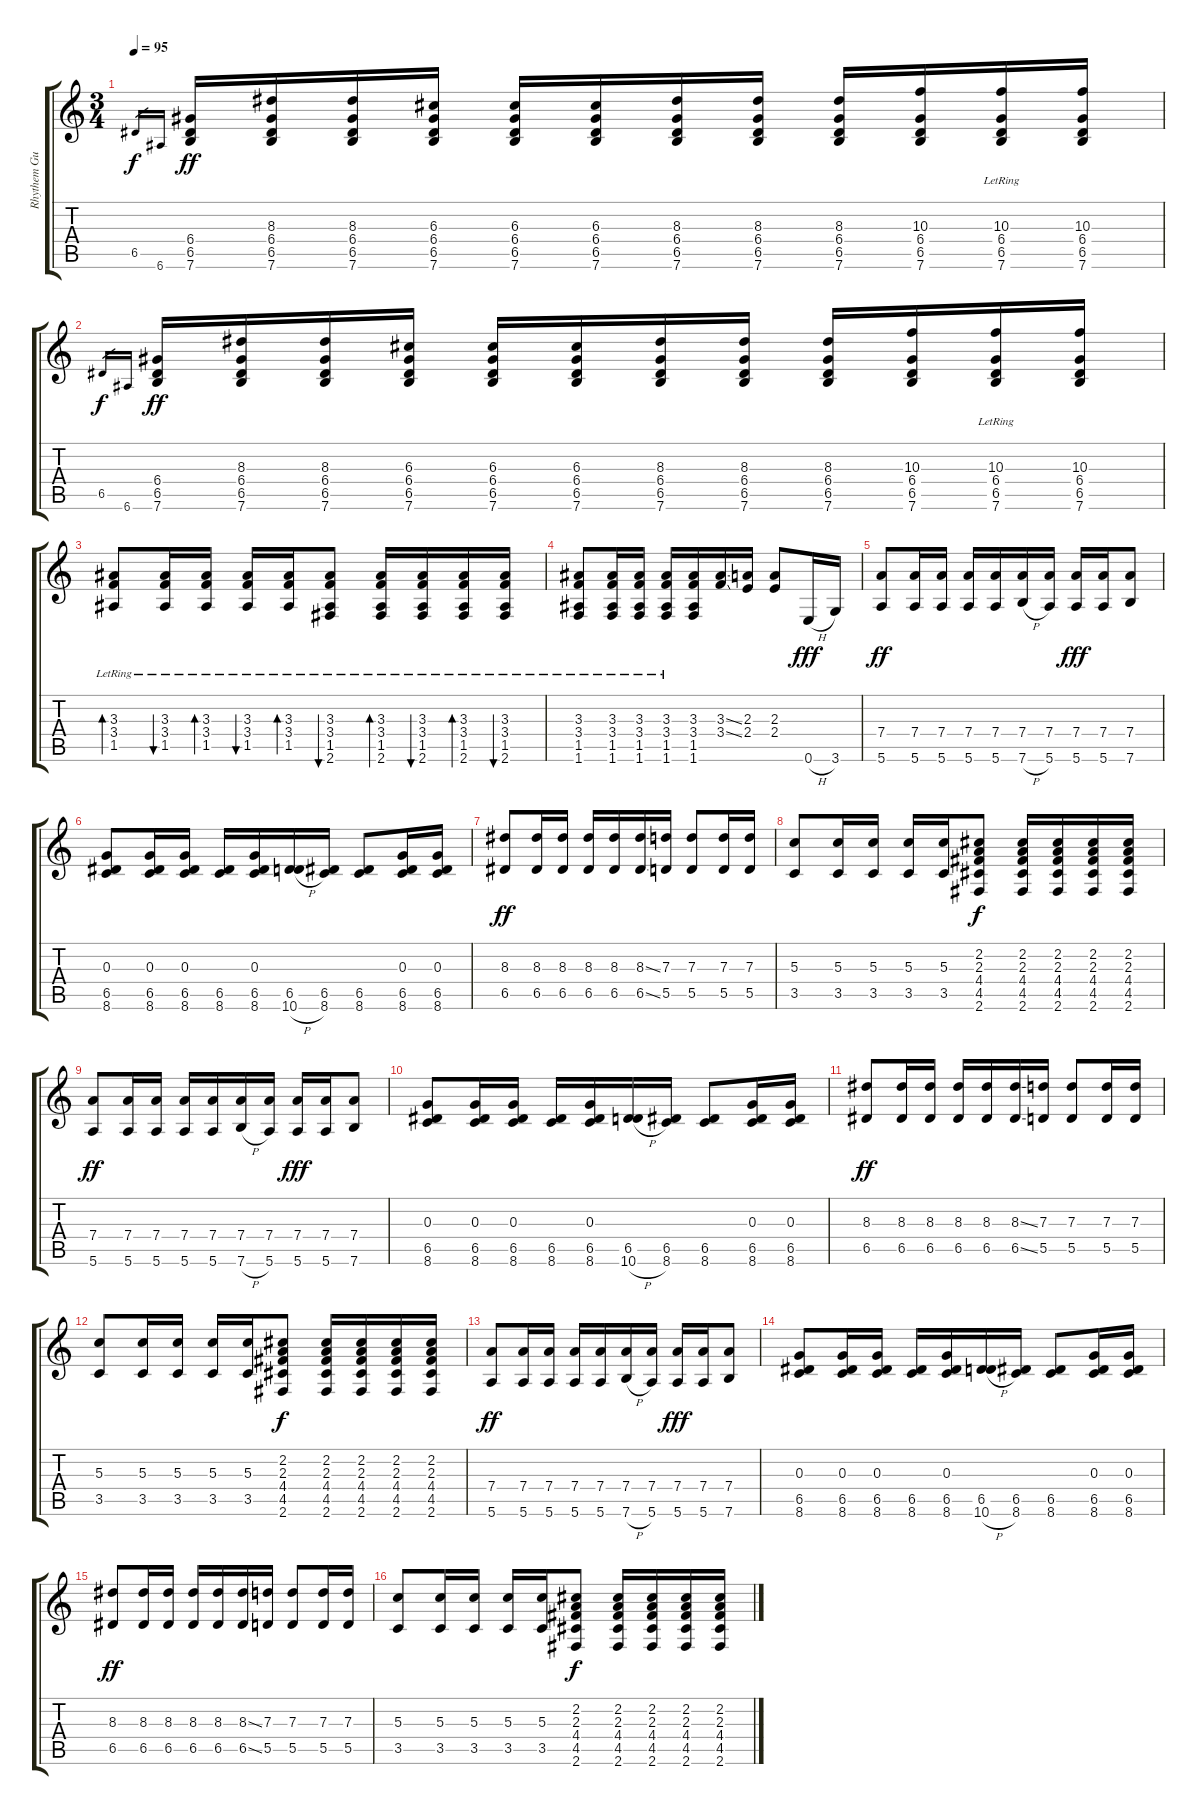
\track ("Rhythem Guitar" "Rhythem Gu") {instrument overdrivenguitar}
\staff {score tabs}
\tuning (E4 B3 G3 D3 A2 E2) {hide}
\ts (3 4)
\tempo 95
\clef g2
\ks c
6.5.16{gr dy f} 6.6.16{gr} (6.4 6.5 7.6).16{dy ff} (8.3 6.4 6.5 7.6).16 (8.3 6.4 6.5 7.6).16 (6.3 6.4 6.5 7.6).16 (6.3 6.4 6.5 7.6).16 (6.3 6.4 6.5 7.6).16 (8.3 6.4 6.5 7.6).16 (8.3 6.4 6.5 7.6).16 (8.3 6.4 6.5 7.6).16 (10.3 6.4 6.5 7.6).16 (10.3 6.4{lr} 6.5 7.6).16 (10.3 6.4 6.5 7.6).16 |
6.5.16{gr dy f} 6.6.16{gr} (6.4 6.5 7.6).16{dy ff} (8.3 6.4 6.5 7.6).16 (8.3 6.4 6.5 7.6).16 (6.3 6.4 6.5 7.6).16 (6.3 6.4 6.5 7.6).16 (6.3 6.4 6.5 7.6).16 (8.3 6.4 6.5 7.6).16 (8.3 6.4 6.5 7.6).16 (8.3 6.4 6.5 7.6).16 (10.3 6.4 6.5 7.6).16 (10.3 6.4{lr} 6.5 7.6).16 (10.3 6.4 6.5 7.6).16 |
(3.3{lr} 3.4{lr} 1.5{lr}).8{bd 60} (3.3{lr} 3.4{lr} 1.5).16{bu 60} (3.3{lr} 3.4{lr} 1.5).16{bd 60} (3.3{lr} 3.4{lr} 1.5).16{bu 60} (3.3{lr} 3.4{lr} 1.5).16{bd 60} (3.3{lr} 3.4{lr} 1.5 2.6{lr}).8{bu 60} (3.3{lr} 3.4{lr} 1.5 2.6{lr}).16{bd 60} (3.3{lr} 3.4{lr} 1.5 2.6{lr}).16{bu 60} (3.3{lr} 3.4{lr} 1.5 2.6{lr}).16{bd 60} (3.3 3.4 1.5{lr} 2.6).16{bu 60} |
(3.3 3.4 1.5{lr} 1.6).8 (3.3 3.4 1.5{lr} 1.6).16 (3.3 3.4 1.5{lr} 1.6).16 (3.3 3.4 1.5{lr} 1.6).16 (3.3 3.4 1.5 1.6).16 (3.3{ss} 3.4{ss}).16 (2.3 2.4).16 (2.3 2.4).8 0.6{h}.16{dy fff} 3.6.16 |
(7.4 5.6).8{dy ff volume 16} (7.4 5.6).16 (7.4 5.6).16 (7.4 5.6).16 (7.4 5.6).16 (7.4 7.6{h}).16 (7.4 5.6).16 (7.4 5.6).16{dy fff} (7.4 5.6).16 (7.4 7.6).8 |
(0.3 6.5 8.6).8 (0.3 6.5 8.6).16 (0.3 6.5 8.6).16 (6.5 8.6).16 (0.3 6.5 8.6).16 (6.5 10.6{h}).16 (6.5 8.6).16 (6.5 8.6).8 (0.3 6.5 8.6).16 (0.3 6.5 8.6).16 |
(8.3 6.5).8{dy ff} (8.3 6.5).16 (8.3 6.5).16 (8.3 6.5).16 (8.3 6.5).16 (8.3{ss} 6.5{ss}).16 (7.3 5.5).16 (7.3 5.5).8 (7.3 5.5).16 (7.3 5.5).16 |
(5.3 3.5).8 (5.3 3.5).16 (5.3 3.5).16 (5.3 3.5).16 (5.3 3.5).16 (2.2 2.3 4.4 4.5 2.6).8{dy f} (2.2 2.3 4.4 4.5 2.6).16 (2.2 2.3 4.4 4.5 2.6).16 (2.2 2.3 4.4 4.5 2.6).16 (2.2 2.3 4.4 4.5 2.6).16 |
(7.4 5.6).8{dy ff} (7.4 5.6).16 (7.4 5.6).16 (7.4 5.6).16 (7.4 5.6).16 (7.4 7.6{h}).16 (7.4 5.6).16 (7.4 5.6).16{dy fff} (7.4 5.6).16 (7.4 7.6).8 |
(0.3 6.5 8.6).8 (0.3 6.5 8.6).16 (0.3 6.5 8.6).16 (6.5 8.6).16 (0.3 6.5 8.6).16 (6.5 10.6{h}).16 (6.5 8.6).16 (6.5 8.6).8 (0.3 6.5 8.6).16 (0.3 6.5 8.6).16 |
(8.3 6.5).8{dy ff} (8.3 6.5).16 (8.3 6.5).16 (8.3 6.5).16 (8.3 6.5).16 (8.3{ss} 6.5{ss}).16 (7.3 5.5).16 (7.3 5.5).8 (7.3 5.5).16 (7.3 5.5).16 |
(5.3 3.5).8 (5.3 3.5).16 (5.3 3.5).16 (5.3 3.5).16 (5.3 3.5).16 (2.2 2.3 4.4 4.5 2.6).8{dy f} (2.2 2.3 4.4 4.5 2.6).16 (2.2 2.3 4.4 4.5 2.6).16 (2.2 2.3 4.4 4.5 2.6).16 (2.2 2.3 4.4 4.5 2.6).16 |
(7.4 5.6).8{dy ff} (7.4 5.6).16 (7.4 5.6).16 (7.4 5.6).16 (7.4 5.6).16 (7.4 7.6{h}).16 (7.4 5.6).16 (7.4 5.6).16{dy fff} (7.4 5.6).16 (7.4 7.6).8 |
(0.3 6.5 8.6).8 (0.3 6.5 8.6).16 (0.3 6.5 8.6).16 (6.5 8.6).16 (0.3 6.5 8.6).16 (6.5 10.6{h}).16 (6.5 8.6).16 (6.5 8.6).8 (0.3 6.5 8.6).16 (0.3 6.5 8.6).16 |
(8.3 6.5).8{dy ff} (8.3 6.5).16 (8.3 6.5).16 (8.3 6.5).16 (8.3 6.5).16 (8.3{ss} 6.5{ss}).16 (7.3 5.5).16 (7.3 5.5).8 (7.3 5.5).16 (7.3 5.5).16 |
(5.3 3.5).8 (5.3 3.5).16 (5.3 3.5).16 (5.3 3.5).16 (5.3 3.5).16 (2.2 2.3 4.4 4.5 2.6).8{dy f} (2.2 2.3 4.4 4.5 2.6).16 (2.2 2.3 4.4 4.5 2.6).16 (2.2 2.3 4.4 4.5 2.6).16 (2.2 2.3 4.4 4.5 2.6).16
